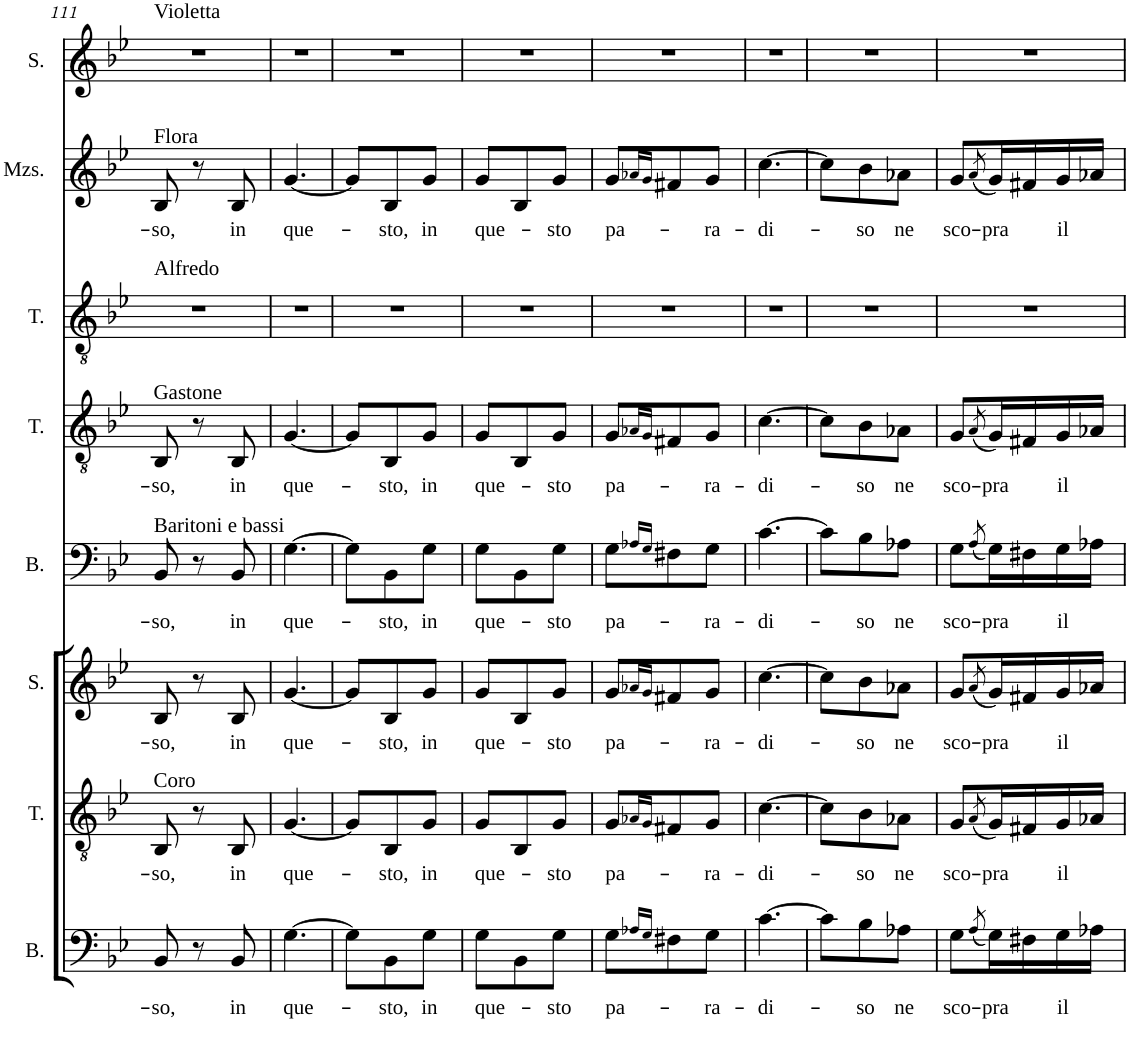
**kern	**text	**kern	**text	**kern	**text	**kern	**text	**kern	**text	**kern	**text
*part6	*part6	*part5	*part5	*part4	*part4	*part3	*part3	*part2	*part2	*part1	*part1
*staff6	*staff6	*staff5	*staff5	*staff4	*staff4	*staff3	*staff3	*staff2	*staff2	*staff1	*staff1
*I"Bass	*	*I"Tenor	*	*I"Soprano	*	*I"Bass	*	*I"Tenor	*	*I"Mezzosoprano	*
*I'B.	*	*I'T.	*	*I'S.	*	*I'B.	*	*I'T.	*	*I'Mzs.	*
!!LO:PB:g=z
*clefF4	*	*clefGv2	*	*clefG2	*	*clefF4	*	*clefGv2	*	*clefG2	*
*k[b-e-]	*	*k[b-e-]	*	*k[b-e-]	*	*k[b-e-]	*	*k[b-e-]	*	*k[b-e-]	*
*M3/8	*	*M3/8	*	*M3/8	*	*M3/8	*	*M3/8	*	*M3/8	*
=111	=111	=111	=111	=111	=111	=111	=111	=111	=111	=111	=111
!	!	!	!	!	!	!	!	!	!	!LO:TX:a:t=Flora	!
!	!	!	!	!	!	!	!	!LO:TX:a:t=Gastone	!	!	!
!	!	!	!	!	!	!LO:TX:a:t=Baritoni e bassi	!	!	!	!	!
!	!	!LO:TX:a:t=Coro	!	!	!	!	!	!	!	!	!
!	!LO:LY:b	!	!LO:LY:b	!	!LO:LY:b	!	!LO:LY:b	!	!LO:LY:b	!	!LO:LY:b
8BB-/	-so,	8BB-/	-so,	8B-/	-so,	8BB-/	-so,	8BB-/	-so,	8B-/	-so,
8r	.	8r	.	8r	.	8r	.	8r	.	8r	.
!	!LO:LY:b	!	!LO:LY:b	!	!LO:LY:b	!	!LO:LY:b	!	!LO:LY:b	!	!LO:LY:b
8BB-/	in	8BB-/	in	8B-/	in	8BB-/	in	8BB-/	in	8B-/	in
=112	=112	=112	=112	=112	=112	=112	=112	=112	=112	=112	=112
!	!LO:LY:b	!	!LO:LY:b	!	!LO:LY:b	!	!LO:LY:b	!	!LO:LY:b	!	!LO:LY:b
[4.G\	que-	[4.G/	que-	[4.g/	que-	[4.G\	que-	[4.G/	que-	[4.g/	que-
=113	=113	=113	=113	=113	=113	=113	=113	=113	=113	=113	=113
8G\L]	.	8G/L]	.	8g/L]	.	8G\L]	.	8G/L]	.	8g/L]	.
!	!LO:LY:b	!	!LO:LY:b	!	!LO:LY:b	!	!LO:LY:b	!	!LO:LY:b	!	!LO:LY:b
8BB-\	-sto,	8BB-/	-sto,	8B-/	-sto,	8BB-\	-sto,	8BB-/	-sto,	8B-/	-sto,
!	!LO:LY:b	!	!LO:LY:b	!	!LO:LY:b	!	!LO:LY:b	!	!LO:LY:b	!	!LO:LY:b
8G\J	in	8G/J	in	8g/J	in	8G\J	in	8G/J	in	8g/J	in
=114	=114	=114	=114	=114	=114	=114	=114	=114	=114	=114	=114
!	!LO:LY:b	!	!LO:LY:b	!	!LO:LY:b	!	!LO:LY:b	!	!LO:LY:b	!	!LO:LY:b
8G\L	que-	8G/L	que-	8g/L	que-	8G\L	que-	8G/L	que-	8g/L	que-
8BB-\	.	8BB-/	.	8B-/	.	8BB-\	.	8BB-/	.	8B-/	.
!	!LO:LY:b	!	!LO:LY:b	!	!LO:LY:b	!	!LO:LY:b	!	!LO:LY:b	!	!LO:LY:b
8G\J	-sto	8G/J	-sto	8g/J	-sto	8G\J	-sto	8G/J	-sto	8g/J	-sto
=115	=115	=115	=115	=115	=115	=115	=115	=115	=115	=115	=115
!	!LO:LY:b	!	!LO:LY:b	!	!LO:LY:b	!	!LO:LY:b	!	!LO:LY:b	!	!LO:LY:b
8G\L	pa-	8G/L	pa-	8g/L	pa-	8G\L	pa-	8G/L	pa-	8g/L	pa-
16qA-X/LL	.	16qA-X/LL	.	16qa-X/LL	.	16qA-X/LL	.	16qA-X/LL	.	16qa-X/LL	.
16qG/JJ	.	16qG/JJ	.	16qg/JJ	.	16qG/JJ	.	16qG/JJ	.	16qg/JJ	.
8F#X\	.	8F#X/	.	8f#X/	.	8F#X\	.	8F#X/	.	8f#X/	.
!	!LO:LY:b	!	!LO:LY:b	!	!LO:LY:b	!	!LO:LY:b	!	!LO:LY:b	!	!LO:LY:b
8G\J	-ra-	8G/J	-ra-	8g/J	-ra-	8G\J	-ra-	8G/J	-ra-	8g/J	-ra-
=116	=116	=116	=116	=116	=116	=116	=116	=116	=116	=116	=116
!	!LO:LY:b	!	!LO:LY:b	!	!LO:LY:b	!	!LO:LY:b	!	!LO:LY:b	!	!LO:LY:b
[4.c\	-di-	[4.c\	-di-	[4.cc\	-di-	[4.c\	-di-	[4.c\	-di-	[4.cc\	-di-
=117	=117	=117	=117	=117	=117	=117	=117	=117	=117	=117	=117
8c\L]	.	8c\L]	.	8cc\L]	.	8c\L]	.	8c\L]	.	8cc\L]	.
!	!LO:LY:b	!	!LO:LY:b	!	!LO:LY:b	!	!LO:LY:b	!	!LO:LY:b	!	!LO:LY:b
8B-\	-so	8B-\	-so	8b-\	-so	8B-\	-so	8B-\	-so	8b-\	-so
!	!LO:LY:b	!	!LO:LY:b	!	!LO:LY:b	!	!LO:LY:b	!	!LO:LY:b	!	!LO:LY:b
8A-X\J	ne	8A-X\J	ne	8a-X\J	ne	8A-X\J	ne	8A-X\J	ne	8a-X\J	ne
=118	=118	=118	=118	=118	=118	=118	=118	=118	=118	=118	=118
!	!LO:LY:b	!	!LO:LY:b	!	!LO:LY:b	!	!LO:LY:b	!	!LO:LY:b	!	!LO:LY:b
8G\L	sco-	8G/L	sco-	8g/L	sco-	8G\L	sco-	8G/L	sco-	8g/L	sco-
(8qA/	.	(8qA/	.	(8qa/	.	(8qA/	.	(8qA/	.	(8qa/	.
!	!LO:LY:b	!	!LO:LY:b	!	!LO:LY:b	!	!LO:LY:b	!	!LO:LY:b	!	!LO:LY:b
16G\L)	-pra	16G/L)	-pra	16g/L)	-pra	16G\L)	-pra	16G/L)	-pra	16g/L)	-pra
16F#X\	.	16F#X/	.	16f#X/	.	16F#X\	.	16F#X/	.	16f#X/	.
!	!LO:LY:b	!	!LO:LY:b	!	!LO:LY:b	!	!LO:LY:b	!	!LO:LY:b	!	!LO:LY:b
16G\	il	16G/	il	16g/	il	16G\	il	16G/	il	16g/	il
16A-X\JJ	.	16A-X/JJ	.	16a-X/JJ	.	16A-X\JJ	.	16A-X/JJ	.	16a-X/JJ	.
=	=	=	=	=	=	=	=	=	=	=	=
*-	*-	*-	*-	*-	*-	*-	*-	*-	*-	*-	*-
